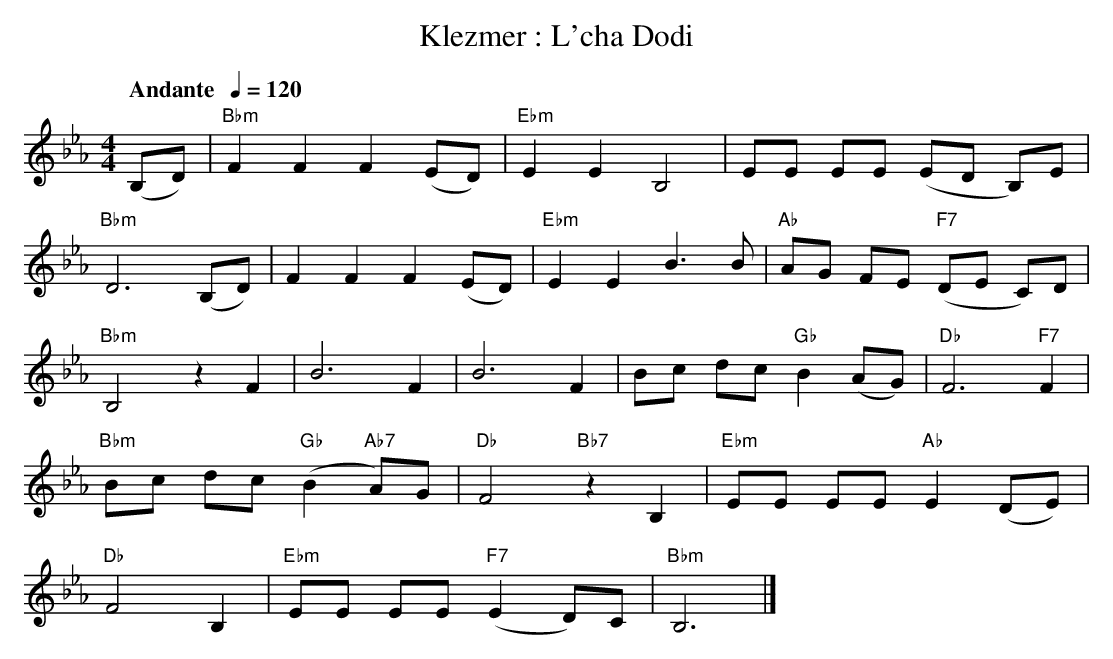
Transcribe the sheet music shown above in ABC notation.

X:1
T:Klezmer : L'cha Dodi
M:4/4
L:1/8
Q:"Andante  " 1/4=120
K:Cm
(B,D) | "Bbm"F2 F2 F2 (ED) | "Ebm"E2 E2 B,4 | EE EE (ED B,)E |
"Bbm"D6 (B,D) | F2 F2 F2 (ED) | "Ebm"E2 E2 B3 B | "Ab"AG FE "F7"(DE C)D |
"Bbm"B,4 z2 F2 | B6 F2 | B6 F2 | Bc dc "Gb"B2 (AG) | "Db"F6 "F7"F2 |
"Bbm"Bc dc "Gb"(B2 "Ab7"A)G | "Db"F4 "Bb7"z2 B,2 | "Ebm"EE EE "Ab"E2 (DE) |
"Db"F4 B,2 | "Ebm"EE EE "F7"(E2 D)C | "Bbm"B,6 |]
